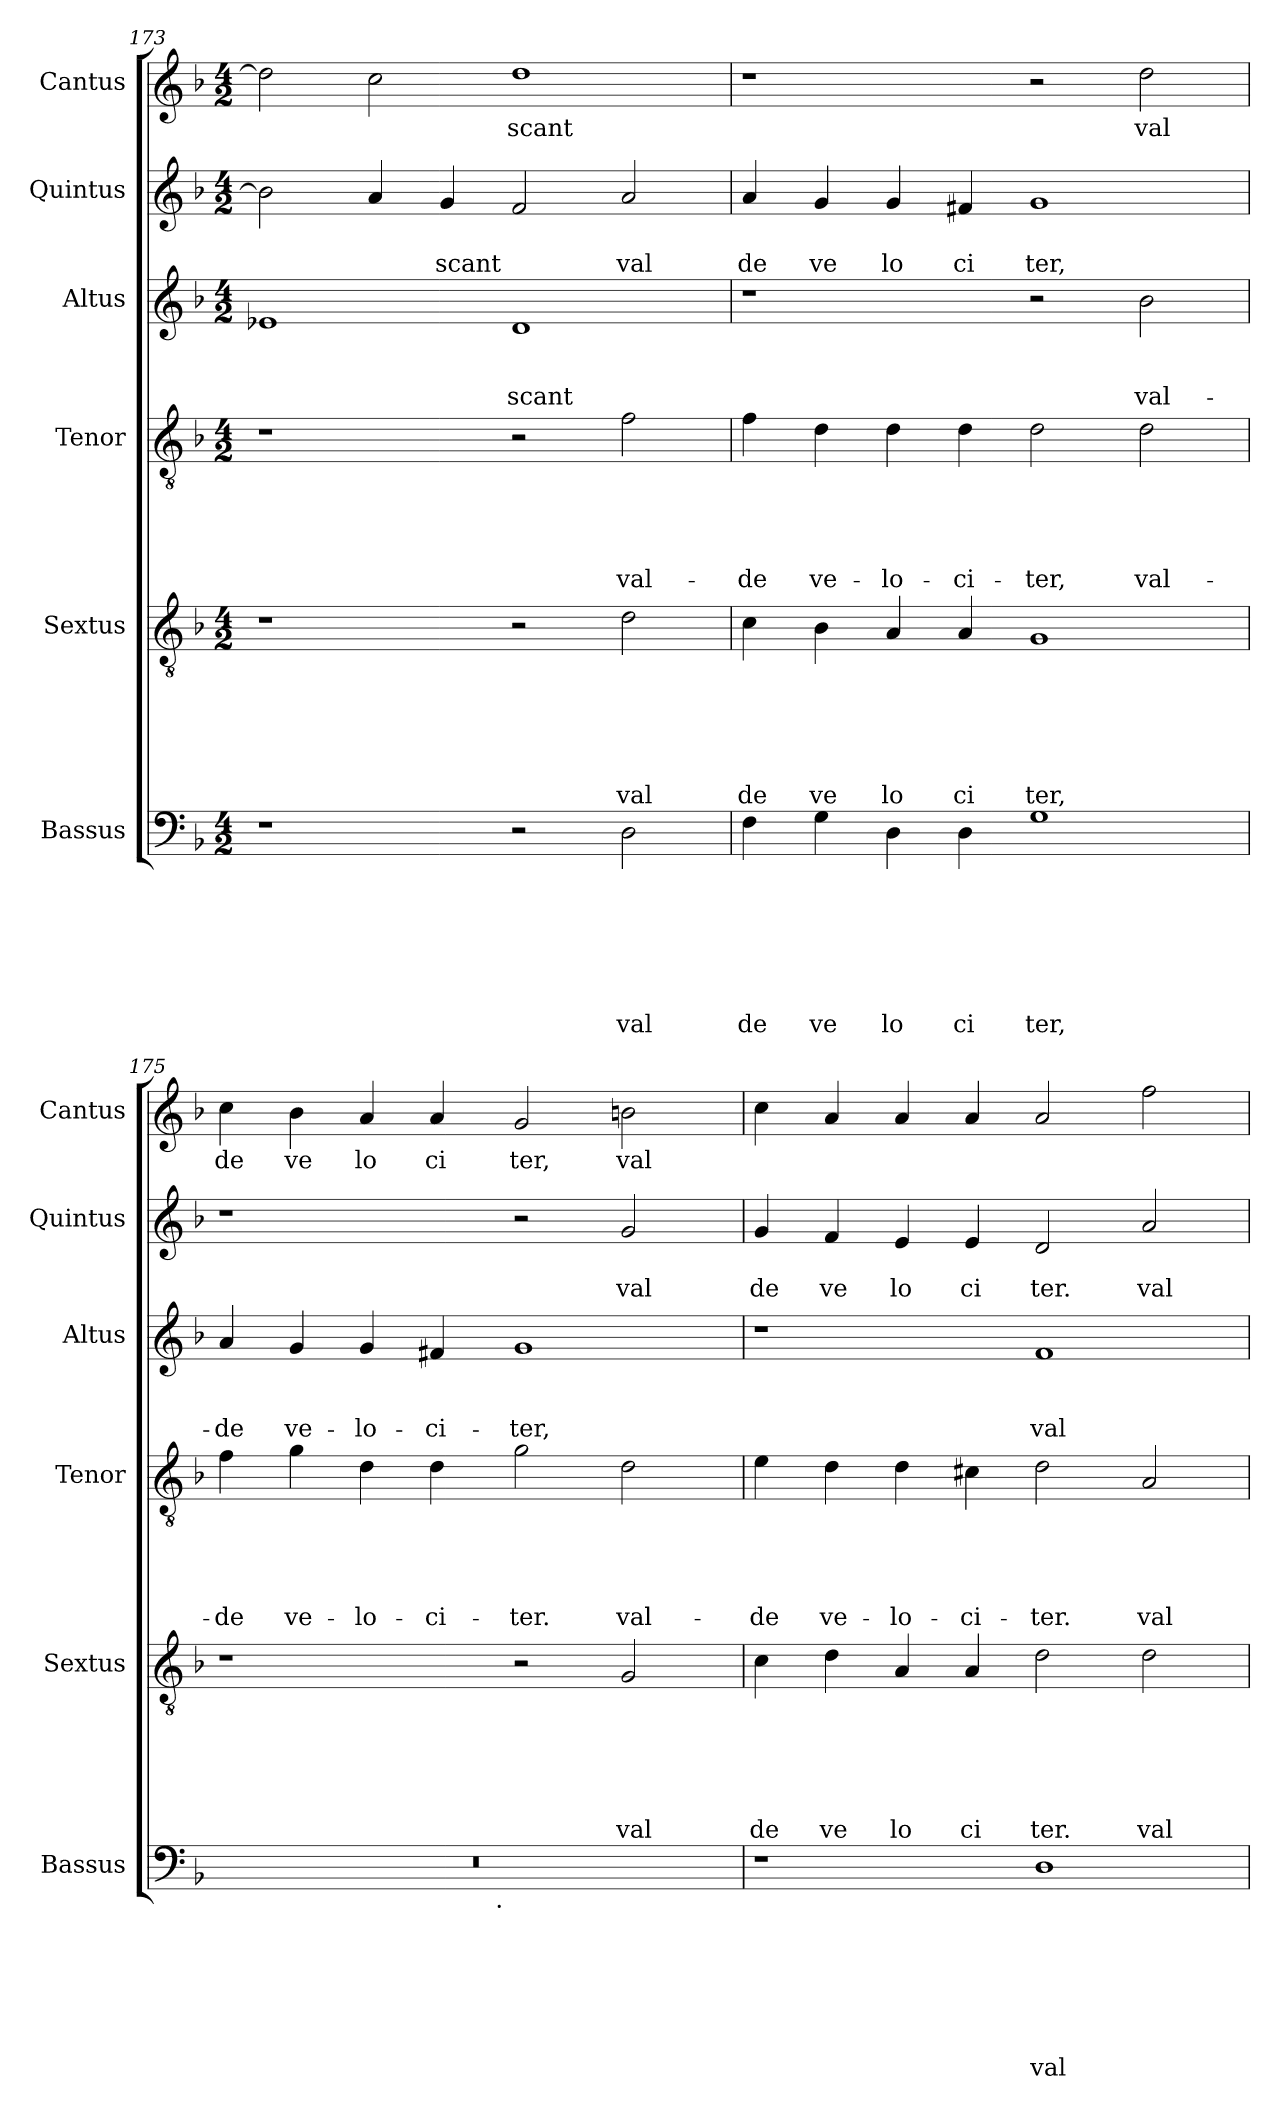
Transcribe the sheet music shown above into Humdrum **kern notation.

**kern	**text	**text	**text	**text	**text	**text	**text	**kern	**text	**text	**text	**text	**text	**text	**kern	**text	**text	**text	**text	**text	**kern	**text	**text	**text	**kern	**text	**text	**kern	**text
*part6	*part6	*part6	*part6	*part6	*part6	*part6	*part6	*part5	*part5	*part5	*part5	*part5	*part5	*part5	*part4	*part4	*part4	*part4	*part4	*part4	*part3	*part3	*part3	*part3	*part2	*part2	*part2	*part1	*part1
*staff6	*staff6	*staff6	*staff6	*staff6	*staff6	*staff6	*staff6	*staff5	*staff5	*staff5	*staff5	*staff5	*staff5	*staff5	*staff4	*staff4	*staff4	*staff4	*staff4	*staff4	*staff3	*staff3	*staff3	*staff3	*staff2	*staff2	*staff2	*staff1	*staff1
*I"Bassus	*	*	*	*	*	*	*	*I"Sextus	*	*	*	*	*	*	*I"Tenor	*	*	*	*	*	*I"Altus	*	*	*	*I"Quintus	*	*	*I"Cantus	*
*I'Bassus	*	*	*	*	*	*	*	*I'Sextus	*	*	*	*	*	*	*I'Tenor	*	*	*	*	*	*I'Altus	*	*	*	*I'Quintus	*	*	*I'Cantus	*
*clefF4	*	*	*	*	*	*	*	*clefGv2	*	*	*	*	*	*	*clefGv2	*	*	*	*	*	*clefG2	*	*	*	*clefG2	*	*	*clefG2	*
*k[b-]	*	*	*	*	*	*	*	*k[b-]	*	*	*	*	*	*	*k[b-]	*	*	*	*	*	*k[b-]	*	*	*	*k[b-]	*	*	*k[b-]	*
*F:	*	*	*	*	*	*	*	*F:	*	*	*	*	*	*	*F:	*	*	*	*	*	*F:	*	*	*	*F:	*	*	*F:	*
*M4/2	*	*	*	*	*	*	*	*M4/2	*	*	*	*	*	*	*M4/2	*	*	*	*	*	*M4/2	*	*	*	*M4/2	*	*	*M4/2	*
=173	=173	=173	=173	=173	=173	=173	=173	=173	=173	=173	=173	=173	=173	=173	=173	=173	=173	=173	=173	=173	=173	=173	=173	=173	=173	=173	=173	=173	=173
1r	.	.	.	.	.	.	.	1r	.	.	.	.	.	.	1r	.	.	.	.	.	1e-X	.	.	.	2b-\]	.	.	2dd\]	.
.	.	.	.	.	.	.	.	.	.	.	.	.	.	.	.	.	.	.	.	.	.	.	.	.	4a/	.	.	2cc\	.
!	!	!	!	!	!	!	!	!	!	!	!	!	!	!	!	!	!	!	!	!	!	!	!	!	!	!	!LO:LY:b	!	!
.	.	.	.	.	.	.	.	.	.	.	.	.	.	.	.	.	.	.	.	.	.	.	.	.	4g/	.	scant	.	.
!	!	!	!	!	!	!	!	!	!	!	!	!	!	!	!	!	!	!	!	!	!	!	!	!LO:LY:b	!	!	!	!	!LO:LY:b
2r	.	.	.	.	.	.	.	2r	.	.	.	.	.	.	2r	.	.	.	.	.	1d	.	.	-scant	2f/	.	.	1dd	scant
!	!	!	!	!	!	!	!LO:LY:b	!	!	!	!	!	!	!LO:LY:b	!	!	!	!	!	!LO:LY:b	!	!	!	!	!	!	!LO:LY:b	!	!
2D\	.	.	.	.	.	.	val	2d\	.	.	.	.	.	val	2f\	.	.	.	.	val-	.	.	.	.	2a/	.	val	.	.
=174	=174	=174	=174	=174	=174	=174	=174	=174	=174	=174	=174	=174	=174	=174	=174	=174	=174	=174	=174	=174	=174	=174	=174	=174	=174	=174	=174	=174	=174
!	!	!	!	!	!	!	!LO:LY:b	!	!	!	!	!	!	!LO:LY:b	!	!	!	!	!	!LO:LY:b	!	!	!	!	!	!	!LO:LY:b	!	!
4F\	.	.	.	.	.	.	de	4c\	.	.	.	.	.	de	4f\	.	.	.	.	-de	1r	.	.	.	4a/	.	de	1r	.
!	!	!	!	!	!	!	!LO:LY:b	!	!	!	!	!	!	!LO:LY:b	!	!	!	!	!	!LO:LY:b	!	!	!	!	!	!	!LO:LY:b	!	!
4G\	.	.	.	.	.	.	ve	4B-\	.	.	.	.	.	ve	4d\	.	.	.	.	ve-	.	.	.	.	4g/	.	ve	.	.
!	!	!	!	!	!	!	!LO:LY:b	!	!	!	!	!	!	!LO:LY:b	!	!	!	!	!	!LO:LY:b	!	!	!	!	!	!	!LO:LY:b	!	!
4D\	.	.	.	.	.	.	lo	4A/	.	.	.	.	.	lo	4d\	.	.	.	.	-lo-	.	.	.	.	4g/	.	lo	.	.
!	!	!	!	!	!	!	!LO:LY:b	!	!	!	!	!	!	!LO:LY:b	!	!	!	!	!	!LO:LY:b	!	!	!	!	!	!	!LO:LY:b	!	!
4D\	.	.	.	.	.	.	ci	4A/	.	.	.	.	.	ci	4d\	.	.	.	.	-ci-	.	.	.	.	4f#/	.	ci	.	.
!	!	!	!	!	!	!	!LO:LY:b	!	!	!	!	!	!	!LO:LY:b	!	!	!	!	!	!LO:LY:b	!	!	!	!	!	!	!LO:LY:b	!	!
1G	.	.	.	.	.	.	ter,	1G	.	.	.	.	.	ter,	2d\	.	.	.	.	-ter,	2r	.	.	.	1g	.	ter,	2r	.
!	!	!	!	!	!	!	!	!	!	!	!	!	!	!	!	!	!	!	!	!LO:LY:b	!	!	!	!LO:LY:b	!	!	!	!	!LO:LY:b
.	.	.	.	.	.	.	.	.	.	.	.	.	.	.	2d\	.	.	.	.	val-	2b-\	.	.	val-	.	.	.	2dd\	val
=175	=175	=175	=175	=175	=175	=175	=175	=175	=175	=175	=175	=175	=175	=175	=175	=175	=175	=175	=175	=175	=175	=175	=175	=175	=175	=175	=175	=175	=175
!	!	!	!	!	!	!	!	!	!	!	!	!	!	!	!	!	!	!	!	!LO:LY:b	!	!	!	!LO:LY:b	!	!	!	!	!LO:LY:b
*^	*	*	*	*	*	*	*	*	*	*	*	*	*	*	*	*	*	*	*	*	*	*	*	*	*	*	*	*	*
0r	2ryy	.	.	.	.	.	.	.	1r	.	.	.	.	.	.	4f\	.	.	.	.	-de	4a/	.	.	-de	1r	.	.	4cc\	de
!	!	!	!	!	!	!	!	!	!	!	!	!	!	!	!	!	!	!	!	!	!LO:LY:b	!	!	!	!LO:LY:b	!	!	!	!	!LO:LY:b
.	.	.	.	.	.	.	.	.	.	.	.	.	.	.	.	4g\	.	.	.	.	ve-	4g/	.	.	ve-	.	.	.	4b-\	ve
!	!	!	!	!	!	!	!	!	!	!	!	!	!	!	!	!	!	!	!	!	!LO:LY:b	!	!	!	!LO:LY:b	!	!	!	!	!LO:LY:b
.	4...ryy	.	.	.	.	.	.	.	.	.	.	.	.	.	.	4d\	.	.	.	.	-lo-	4g/	.	.	-lo-	.	.	.	4a/	lo
!	!	!	!	!	!	!	!	!	!	!	!	!	!	!	!	!	!	!	!	!	!LO:LY:b	!	!	!	!LO:LY:b	!	!	!	!	!LO:LY:b
.	.	.	.	.	.	.	.	.	.	.	.	.	.	.	.	4d\	.	.	.	.	-ci-	4f#/	.	.	-ci-	.	.	.	4a/	ci
!	!LO:TX:b:t=.	!	!	!	!	!	!	!	!	!	!	!	!	!	!	!	!	!	!	!	!	!	!	!	!	!	!	!	!	!
.	1ryy	.	.	.	.	.	.	.	.	.	.	.	.	.	.	.	.	.	.	.	.	.	.	.	.	.	.	.	.	.
!	!	!	!	!	!	!	!	!	!	!	!	!	!	!	!	!	!	!	!	!	!LO:LY:b	!	!	!	!LO:LY:b	!	!	!	!	!LO:LY:b
.	.	.	.	.	.	.	.	.	2r	.	.	.	.	.	.	2g\	.	.	.	.	-ter.	1g	.	.	-ter,	2r	.	.	2g/	ter,
!	!	!	!	!	!	!	!	!	!	!	!	!	!	!	!LO:LY:b	!	!	!	!	!	!LO:LY:b	!	!	!	!	!	!	!LO:LY:b	!	!LO:LY:b
.	.	.	.	.	.	.	.	.	2G/	.	.	.	.	.	val	2d\	.	.	.	.	val-	.	.	.	.	2g/	.	val	2bn\	val
.	32ryy	.	.	.	.	.	.	.	.	.	.	.	.	.	.	.	.	.	.	.	.	.	.	.	.	.	.	.	.	.
=176	=176	=176	=176	=176	=176	=176	=176	=176	=176	=176	=176	=176	=176	=176	=176	=176	=176	=176	=176	=176	=176	=176	=176	=176	=176	=176	=176	=176	=176	=176
!	!	!	!	!	!	!	!	!	!	!	!	!	!	!	!LO:LY:b	!	!	!	!	!	!LO:LY:b	!	!	!	!	!	!	!LO:LY:b	!	!
*v	*v	*	*	*	*	*	*	*	*	*	*	*	*	*	*	*	*	*	*	*	*	*	*	*	*	*	*	*	*	*
1r	.	.	.	.	.	.	.	4c\	.	.	.	.	.	de	4e\	.	.	.	.	-de	1r	.	.	.	4g/	.	de	4cc\	.
!	!	!	!	!	!	!	!	!	!	!	!	!	!	!LO:LY:b	!	!	!	!	!	!LO:LY:b	!	!	!	!	!	!	!LO:LY:b	!	!
.	.	.	.	.	.	.	.	4d\	.	.	.	.	.	ve	4d\	.	.	.	.	ve-	.	.	.	.	4f/	.	ve	4a/	.
!	!	!	!	!	!	!	!	!	!	!	!	!	!	!LO:LY:b	!	!	!	!	!	!LO:LY:b	!	!	!	!	!	!	!LO:LY:b	!	!
.	.	.	.	.	.	.	.	4A/	.	.	.	.	.	lo	4d\	.	.	.	.	-lo-	.	.	.	.	4e/	.	lo	4a/	.
!	!	!	!	!	!	!	!	!	!	!	!	!	!	!LO:LY:b	!	!	!	!	!	!LO:LY:b	!	!	!	!	!	!	!LO:LY:b	!	!
.	.	.	.	.	.	.	.	4A/	.	.	.	.	.	ci	4c#\	.	.	.	.	-ci-	.	.	.	.	4e/	.	ci	4a/	.
!	!	!	!	!	!	!	!LO:LY:b	!	!	!	!	!	!	!LO:LY:b	!	!	!	!	!	!LO:LY:b	!	!	!	!LO:LY:b	!	!	!LO:LY:b	!	!
1D	.	.	.	.	.	.	val	2d\	.	.	.	.	.	ter.	2d\	.	.	.	.	-ter.	1f	.	.	val-	2d/	.	ter.	2a/	.
!	!	!	!	!	!	!	!	!	!	!	!	!	!	!LO:LY:b	!	!	!	!	!	!LO:LY:b	!	!	!	!	!	!	!LO:LY:b	!	!
.	.	.	.	.	.	.	.	2d\	.	.	.	.	.	val	2A/	.	.	.	.	val-	.	.	.	.	2a/	.	val	2ff\	.
=	=	=	=	=	=	=	=	=	=	=	=	=	=	=	=	=	=	=	=	=	=	=	=	=	=	=	=	=	=
*-	*-	*-	*-	*-	*-	*-	*-	*-	*-	*-	*-	*-	*-	*-	*-	*-	*-	*-	*-	*-	*-	*-	*-	*-	*-	*-	*-	*-	*-
